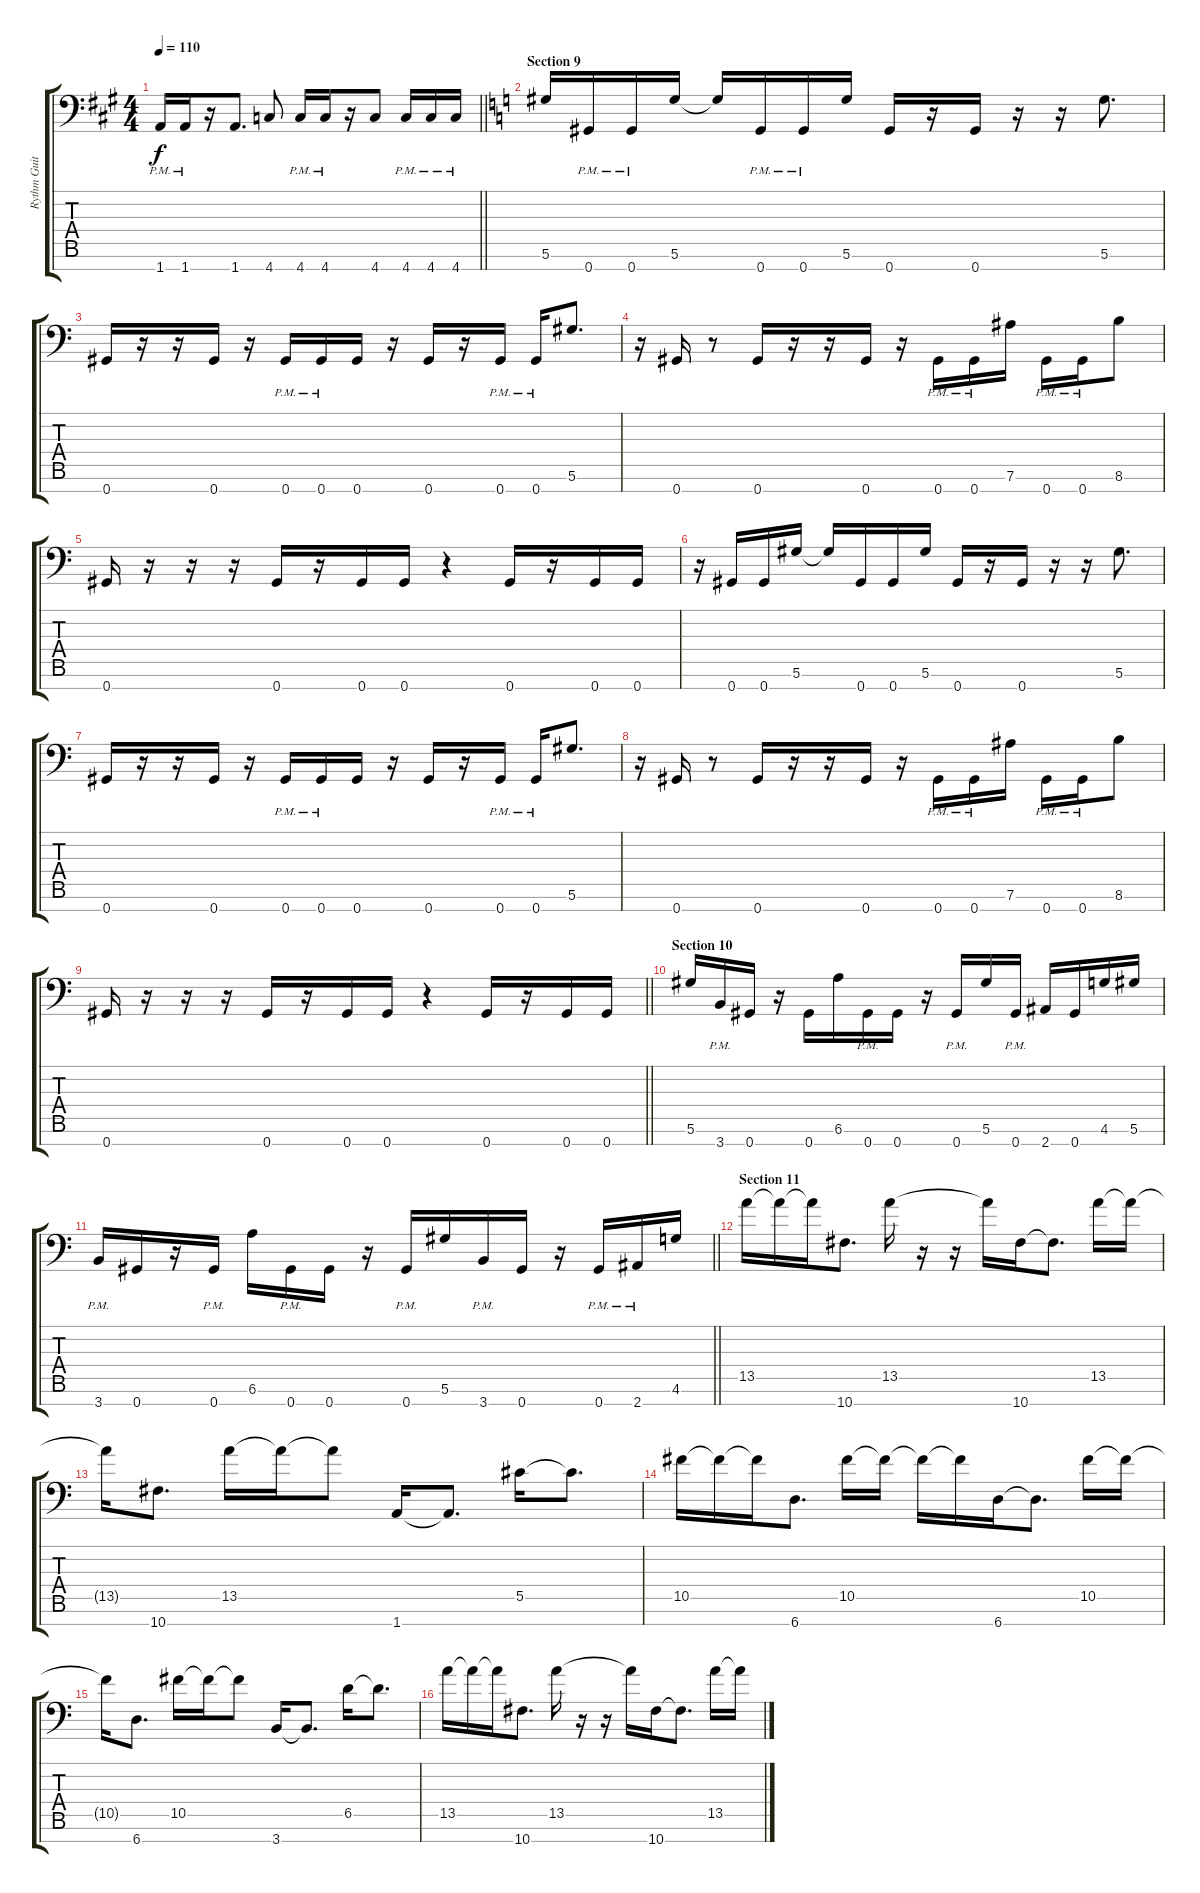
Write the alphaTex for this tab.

\track ("Rythm Guitar" "Rythm Guit") {instrument distortionguitar}
\staff {score tabs}
\tuning (Eb4 Bb3 Gb3 Db3 Ab2 Eb2 Ab1) {hide}
\ts (4 4)
\tempo 110
\clef f4
\barLineRight lightlight
\ks f#minor
1.7{pm}.16{dy f} 1.7{pm}.16 r.16 1.7.8{d} 4.7.8 4.7{pm}.16 4.7{pm}.16 r.16 4.7.8 4.7{pm}.16 4.7{pm}.16 4.7{pm}.16 |
\section ("" "Section 9")
\ks c
5.6.16 0.7{pm}.16 0.7{pm}.16 5.6.16 5.6{t}.16 0.7{pm}.16 0.7{pm}.16 5.6.16 0.7.16 r.16 0.7.16 r.16 r.16 5.6.8{d} |
0.7.16 r.16 r.16 0.7.16 r.16 0.7{pm}.16 0.7{pm}.16 0.7.16 r.16 0.7.16 r.16 0.7{pm}.16 0.7{pm}.16 5.6.8{d} |
r.16 0.7.16 r.8 0.7.16 r.16 r.16 0.7.16 r.16 0.7{pm}.16 0.7{pm}.16 7.6.16 0.7{pm}.16 0.7{pm}.16 8.6.8 |
0.7.16 r.16 r.16 r.16 0.7.16 r.16 0.7.16 0.7.16 r.4 0.7.16 r.16 0.7.16 0.7.16 |
r.16 0.7.16 0.7.16 5.6.16 5.6{t}.16 0.7.16 0.7.16 5.6.16 0.7.16 r.16 0.7.16 r.16 r.16 5.6.8{d} |
0.7.16 r.16 r.16 0.7.16 r.16 0.7{pm}.16 0.7{pm}.16 0.7.16 r.16 0.7.16 r.16 0.7{pm}.16 0.7{pm}.16 5.6.8{d} |
r.16 0.7.16 r.8 0.7.16 r.16 r.16 0.7.16 r.16 0.7{pm}.16 0.7{pm}.16 7.6.16 0.7{pm}.16 0.7{pm}.16 8.6.8 |
\barLineRight lightlight
0.7.16 r.16 r.16 r.16 0.7.16 r.16 0.7.16 0.7.16 r.4 0.7.16 r.16 0.7.16 0.7.16 |
\section ("" "Section 10")
5.6.16 3.7{pm}.16 0.7.16 r.16 0.7.16 6.6.16 0.7{pm}.16 0.7.16 r.16 0.7{pm}.16 5.6.16 0.7{pm}.16 2.7.16 0.7.16 4.6.16 5.6.16 |
\barLineRight lightlight
3.7{pm}.16 0.7.16 r.16 0.7{pm}.16 6.6.16 0.7{pm}.16 0.7.16 r.16 0.7{pm}.16 5.6.16 3.7{pm}.16 0.7.16 r.16 0.7{pm}.16 2.7{pm}.16 4.6.16 |
\section ("" "Section 11")
13.5.16 13.5{t}.16 13.5{t}.16 10.7.8{d} 13.5.16 r.16 r.16 13.5{t}.16 10.7.16 10.7{t}.8{d} 13.5.16 13.5{t}.16 |
13.5{t}.16 10.7.8{d} 13.5.16 13.5{t}.16 13.5{t}.8 1.7.16 1.7{t}.8{d} 5.5.16 5.5{t}.8{d} |
10.5.16 10.5{t}.16 10.5{t}.16 6.7.8{d} 10.5.16 10.5{t}.16 10.5{t}.16 10.5{t}.16 6.7.16 6.7{t}.8{d} 10.5.16 10.5{t}.16 |
10.5{t}.16 6.7.8{d} 10.5.16 10.5{t}.16 10.5{t}.8 3.7.16 3.7{t}.8{d} 6.5.16 6.5{t}.8{d} |
13.5.16 13.5{t}.16 13.5{t}.16 10.7.8{d} 13.5.16 r.16 r.16 13.5{t}.16 10.7.16 10.7{t}.8{d} 13.5.16 13.5{t}.16
